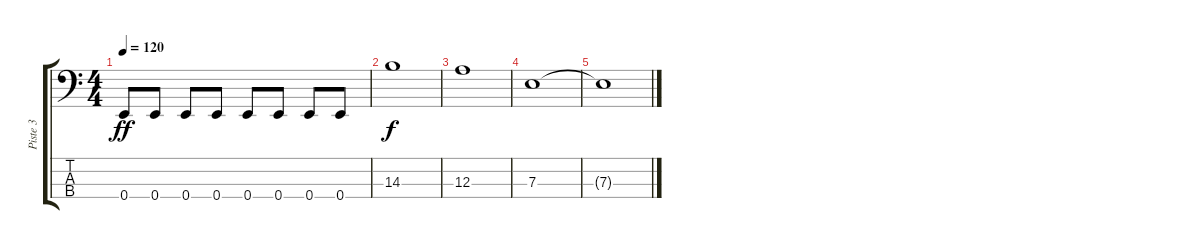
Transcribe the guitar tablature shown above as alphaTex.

\track ("Piste 3" "Piste 3") {instrument electricbassfinger}
\staff {score tabs}
\tuning (G2 D2 A1 E1) {hide}
\ts (4 4)
\tempo 120
\clef f4
\ks c
0.4.8{dy ff} 0.4.8 0.4.8 0.4.8 0.4.8 0.4.8 0.4.8 0.4.8 |
14.3.1{dy f} |
12.3.1 |
7.3.1 |
7.3{t}.1
